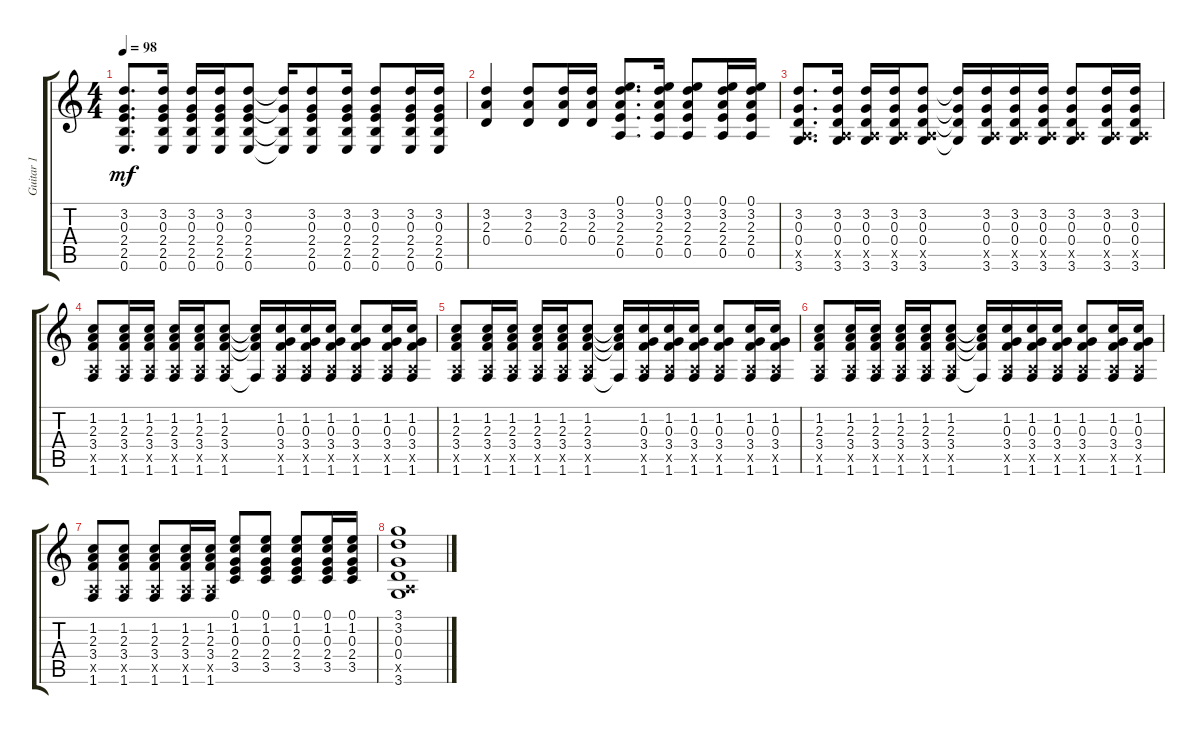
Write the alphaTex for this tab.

\track ("Guitar 1" "Guitar 1") {instrument acousticguitarsteel}
\staff {score tabs}
\tuning (E4 B3 G3 D3 A2 E2) {hide}
\ts (4 4)
\tempo 98
\clef g2
\ks c
(3.2 0.3 2.4 2.5 0.6).8{d dy mf} (3.2 0.3 2.4 2.5 0.6).16 (3.2 0.3 2.4 2.5 0.6).16 (3.2 0.3 2.4 2.5 0.6).16 (3.2 0.3 2.4 2.5 0.6).8 (3.2{t} 0.3{t} 2.5{t} 0.6{t}).16 (3.2 0.3 2.4 2.5 0.6).8 (3.2 0.3 2.4 2.5 0.6).16 (3.2 0.3 2.4 2.5 0.6).8 (3.2 0.3 2.4 2.5 0.6).16 (3.2 0.3 2.4 2.5 0.6).16 |
(3.2 2.3 0.4).4 (3.2 2.3 0.4).8 (3.2 2.3 0.4).16 (3.2 2.3 0.4).16 (0.1 3.2 2.3 2.4 0.5).8{d} (0.1 3.2 2.3 2.4 0.5).16 (0.1 3.2 2.3 2.4 0.5).8 (0.1 3.2 2.3 2.4 0.5).16 (0.1 3.2 2.3 2.4 0.5).16 |
(3.2 0.3 0.4 0.5{x} 3.6).8{d} (3.2 0.3 0.4 0.5{x} 3.6).16 (3.2 0.3 0.4 0.5{x} 3.6).16 (3.2 0.3 0.4 0.5{x} 3.6).16 (3.2 0.3 0.4 0.5{x} 3.6).8 (3.2{t} 0.3{t} 0.4{t} 3.6{t}).16 (3.2 0.3 0.4 0.5{x} 3.6).16 (3.2 0.3 0.4 0.5{x} 3.6).16 (3.2 0.3 0.4 0.5{x} 3.6).16 (3.2 0.3 0.4 0.5{x} 3.6).8 (3.2 0.3 0.4 0.5{x} 3.6).16 (3.2 0.3 0.4 0.5{x} 3.6).16 |
(1.2 2.3 3.4 0.5{x} 1.6).8 (1.2 2.3 3.4 0.5{x} 1.6).16 (1.2 2.3 3.4 0.5{x} 1.6).16 (1.2 2.3 3.4 0.5{x} 1.6).16 (1.2 2.3 3.4 0.5{x} 1.6).16 (1.2 2.3 3.4 0.5{x} 1.6).8 (1.2{t} 2.3{t} 3.4{t} 1.6{t}).16 (1.2 0.3 3.4 0.5{x} 1.6).16 (1.2 0.3 3.4 0.5{x} 1.6).16 (1.2 0.3 3.4 0.5{x} 1.6).16 (1.2 0.3 3.4 0.5{x} 1.6).8 (1.2 0.3 3.4 0.5{x} 1.6).16 (1.2 0.3 3.4 0.5{x} 1.6).16 |
(1.2 2.3 3.4 0.5{x} 1.6).8 (1.2 2.3 3.4 0.5{x} 1.6).16 (1.2 2.3 3.4 0.5{x} 1.6).16 (1.2 2.3 3.4 0.5{x} 1.6).16 (1.2 2.3 3.4 0.5{x} 1.6).16 (1.2 2.3 3.4 0.5{x} 1.6).8 (1.2{t} 2.3{t} 3.4{t} 1.6{t}).16 (1.2 0.3 3.4 0.5{x} 1.6).16 (1.2 0.3 3.4 0.5{x} 1.6).16 (1.2 0.3 3.4 0.5{x} 1.6).16 (1.2 0.3 3.4 0.5{x} 1.6).8 (1.2 0.3 3.4 0.5{x} 1.6).16 (1.2 0.3 3.4 0.5{x} 1.6).16 |
(1.2 2.3 3.4 0.5{x} 1.6).8 (1.2 2.3 3.4 0.5{x} 1.6).16 (1.2 2.3 3.4 0.5{x} 1.6).16 (1.2 2.3 3.4 0.5{x} 1.6).16 (1.2 2.3 3.4 0.5{x} 1.6).16 (1.2 2.3 3.4 0.5{x} 1.6).8 (1.2{t} 2.3{t} 3.4{t} 1.6{t}).16 (1.2 0.3 3.4 0.5{x} 1.6).16 (1.2 0.3 3.4 0.5{x} 1.6).16 (1.2 0.3 3.4 0.5{x} 1.6).16 (1.2 0.3 3.4 0.5{x} 1.6).8 (1.2 0.3 3.4 0.5{x} 1.6).16 (1.2 0.3 3.4 0.5{x} 1.6).16 |
(1.2 2.3 3.4 0.5{x} 1.6).8 (1.2 2.3 3.4 0.5{x} 1.6).8 (1.2 2.3 3.4 0.5{x} 1.6).8 (1.2 2.3 3.4 0.5{x} 1.6).16 (1.2 2.3 3.4 0.5{x} 1.6).16 (0.1 1.2 0.3 2.4 3.5).8 (0.1 1.2 0.3 2.4 3.5).8 (0.1 1.2 0.3 2.4 3.5).8 (0.1 1.2 0.3 2.4 3.5).16 (0.1 1.2 0.3 2.4 3.5).16 |
(3.1 3.2 0.3 0.4 0.5{x} 3.6).1
